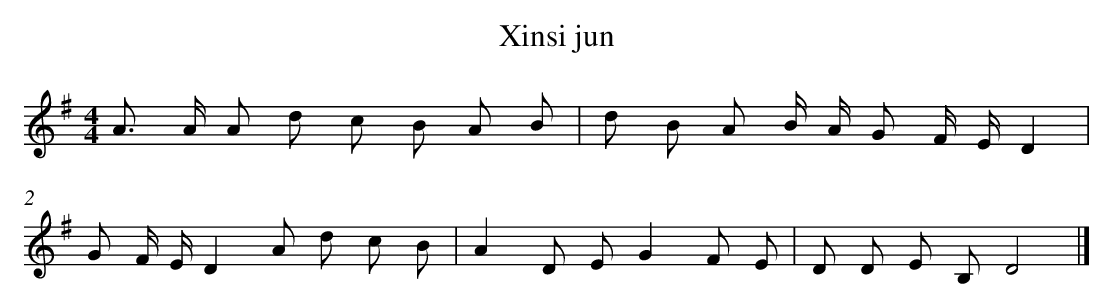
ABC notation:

X:1
T: Xinsi jun
L: 1/8
M: 4/4
K: G
A> A A d c B A B [I:setbarnb 1]|
d B A B/ A/ G F/ E/D2 |
G F/ E/D2A d c B |
A2D EG2F E |
D D E B,D4 |]
